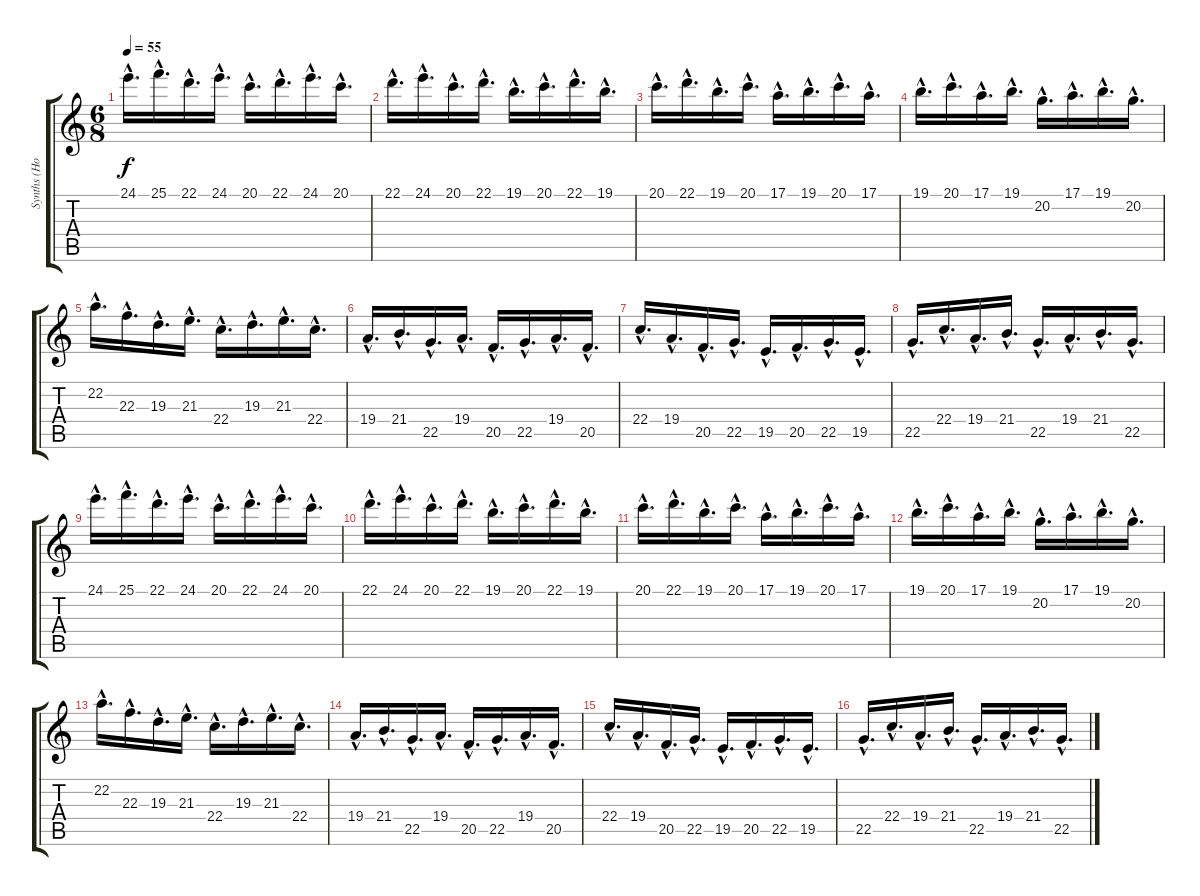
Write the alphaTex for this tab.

\track ("Synths (Hogson)" "Synths (Ho") {instrument stringensemble1}
\staff {score tabs}
\tuning (E4 B3 G3 D3 A2 E2) {hide}
\ts (6 8)
\tempo 55
\clef g2
\ks c
24.1{hac}.16{d dy f} 25.1{hac}.16{d} 22.1{hac}.16{d} 24.1{hac}.16{d} 20.1{hac}.16{d} 22.1{hac}.16{d} 24.1{hac}.16{d} 20.1{hac}.16{d} |
22.1{hac}.16{d} 24.1{hac}.16{d} 20.1{hac}.16{d} 22.1{hac}.16{d} 19.1{hac}.16{d} 20.1{hac}.16{d} 22.1{hac}.16{d} 19.1{hac}.16{d} |
20.1{hac}.16{d} 22.1{hac}.16{d} 19.1{hac}.16{d} 20.1{hac}.16{d} 17.1{hac}.16{d} 19.1{hac}.16{d} 20.1{hac}.16{d} 17.1{hac}.16{d} |
19.1{hac}.16{d} 20.1{hac}.16{d} 17.1{hac}.16{d} 19.1{hac}.16{d} 20.2{hac}.16{d} 17.1{hac}.16{d} 19.1{hac}.16{d} 20.2{hac}.16{d} |
22.2{hac}.16{d} 22.3{hac}.16{d} 19.3{hac}.16{d} 21.3{hac}.16{d} 22.4{hac}.16{d} 19.3{hac}.16{d} 21.3{hac}.16{d} 22.4{hac}.16{d} |
19.4{hac}.16{d} 21.4{hac}.16{d} 22.5{hac}.16{d} 19.4{hac}.16{d} 20.5{hac}.16{d} 22.5{hac}.16{d} 19.4{hac}.16{d} 20.5{hac}.16{d} |
22.4{hac}.16{d} 19.4{hac}.16{d} 20.5{hac}.16{d} 22.5{hac}.16{d} 19.5{hac}.16{d} 20.5{hac}.16{d} 22.5{hac}.16{d} 19.5{hac}.16{d} |
22.5{hac}.16{d} 22.4{hac}.16{d} 19.4{hac}.16{d} 21.4{hac}.16{d} 22.5{hac}.16{d} 19.4{hac}.16{d} 21.4{hac}.16{d} 22.5{hac}.16{d} |
24.1{hac}.16{d} 25.1{hac}.16{d} 22.1{hac}.16{d} 24.1{hac}.16{d} 20.1{hac}.16{d} 22.1{hac}.16{d} 24.1{hac}.16{d} 20.1{hac}.16{d} |
22.1{hac}.16{d} 24.1{hac}.16{d} 20.1{hac}.16{d} 22.1{hac}.16{d} 19.1{hac}.16{d} 20.1{hac}.16{d} 22.1{hac}.16{d} 19.1{hac}.16{d} |
20.1{hac}.16{d} 22.1{hac}.16{d} 19.1{hac}.16{d} 20.1{hac}.16{d} 17.1{hac}.16{d} 19.1{hac}.16{d} 20.1{hac}.16{d} 17.1{hac}.16{d} |
19.1{hac}.16{d} 20.1{hac}.16{d} 17.1{hac}.16{d} 19.1{hac}.16{d} 20.2{hac}.16{d} 17.1{hac}.16{d} 19.1{hac}.16{d} 20.2{hac}.16{d} |
22.2{hac}.16{d} 22.3{hac}.16{d} 19.3{hac}.16{d} 21.3{hac}.16{d} 22.4{hac}.16{d} 19.3{hac}.16{d} 21.3{hac}.16{d} 22.4{hac}.16{d} |
19.4{hac}.16{d} 21.4{hac}.16{d} 22.5{hac}.16{d} 19.4{hac}.16{d} 20.5{hac}.16{d} 22.5{hac}.16{d} 19.4{hac}.16{d} 20.5{hac}.16{d} |
22.4{hac}.16{d} 19.4{hac}.16{d} 20.5{hac}.16{d} 22.5{hac}.16{d} 19.5{hac}.16{d} 20.5{hac}.16{d} 22.5{hac}.16{d} 19.5{hac}.16{d} |
22.5{hac}.16{d} 22.4{hac}.16{d} 19.4{hac}.16{d} 21.4{hac}.16{d} 22.5{hac}.16{d} 19.4{hac}.16{d} 21.4{hac}.16{d} 22.5{hac}.16{d}
